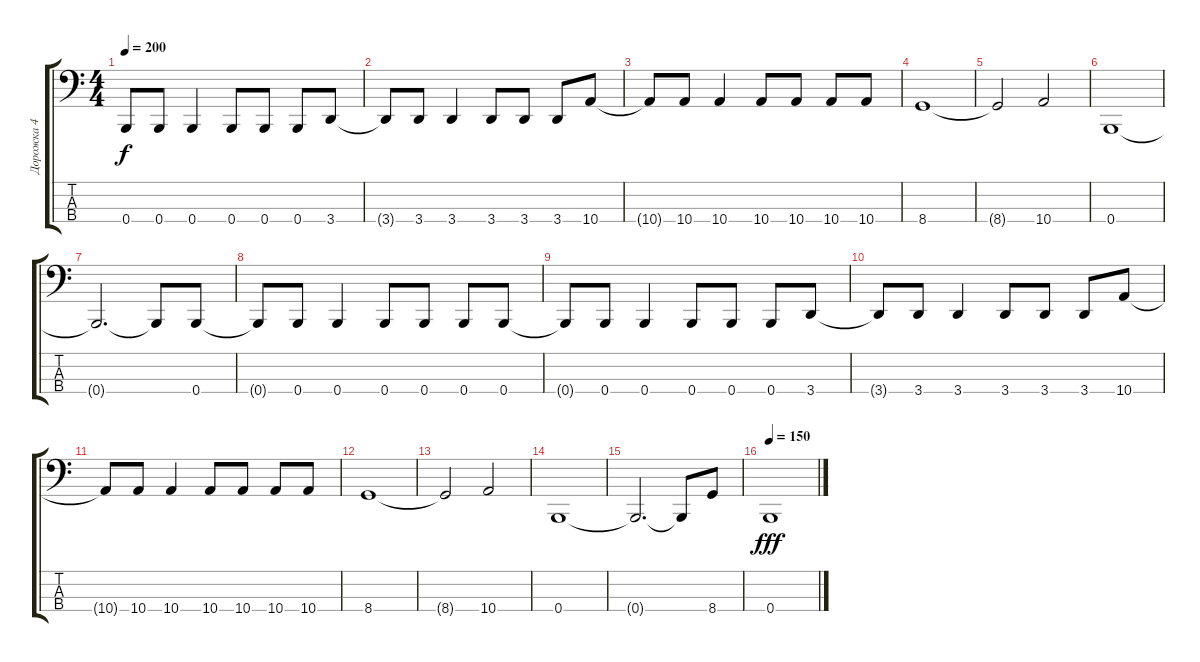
\track ("Дорожка 4" "Дорожка 4") {instrument electricbassfinger}
\staff {score tabs}
\tuning (E2 B1 Gb1 B0) {hide}
\ts (4 4)
\tempo 200
\clef f4
\ks c
0.4{t}.8{dy f} 0.4.8 0.4.4 0.4.8 0.4.8 0.4.8 3.4.8 |
3.4{t}.8 3.4.8 3.4.4 3.4.8 3.4.8 3.4.8 10.4.8 |
10.4{t}.8 10.4.8 10.4.4 10.4.8 10.4.8 10.4.8 10.4.8 |
8.4.1 |
8.4{t}.2 10.4.2 |
0.4.1 |
0.4{t}.2{d} 0.4{t}.8 0.4.8 |
0.4{t}.8 0.4.8 0.4.4 0.4.8 0.4.8 0.4.8 0.4.8 |
0.4{t}.8 0.4.8 0.4.4 0.4.8 0.4.8 0.4.8 3.4.8 |
3.4{t}.8 3.4.8 3.4.4 3.4.8 3.4.8 3.4.8 10.4.8 |
10.4{t}.8 10.4.8 10.4.4 10.4.8 10.4.8 10.4.8 10.4.8 |
8.4.1 |
8.4{t}.2 10.4.2 |
0.4.1 |
0.4{t}.2{d} 0.4{t}.8 8.4.8 |
\tempo 150
0.4.1{dy fff}
